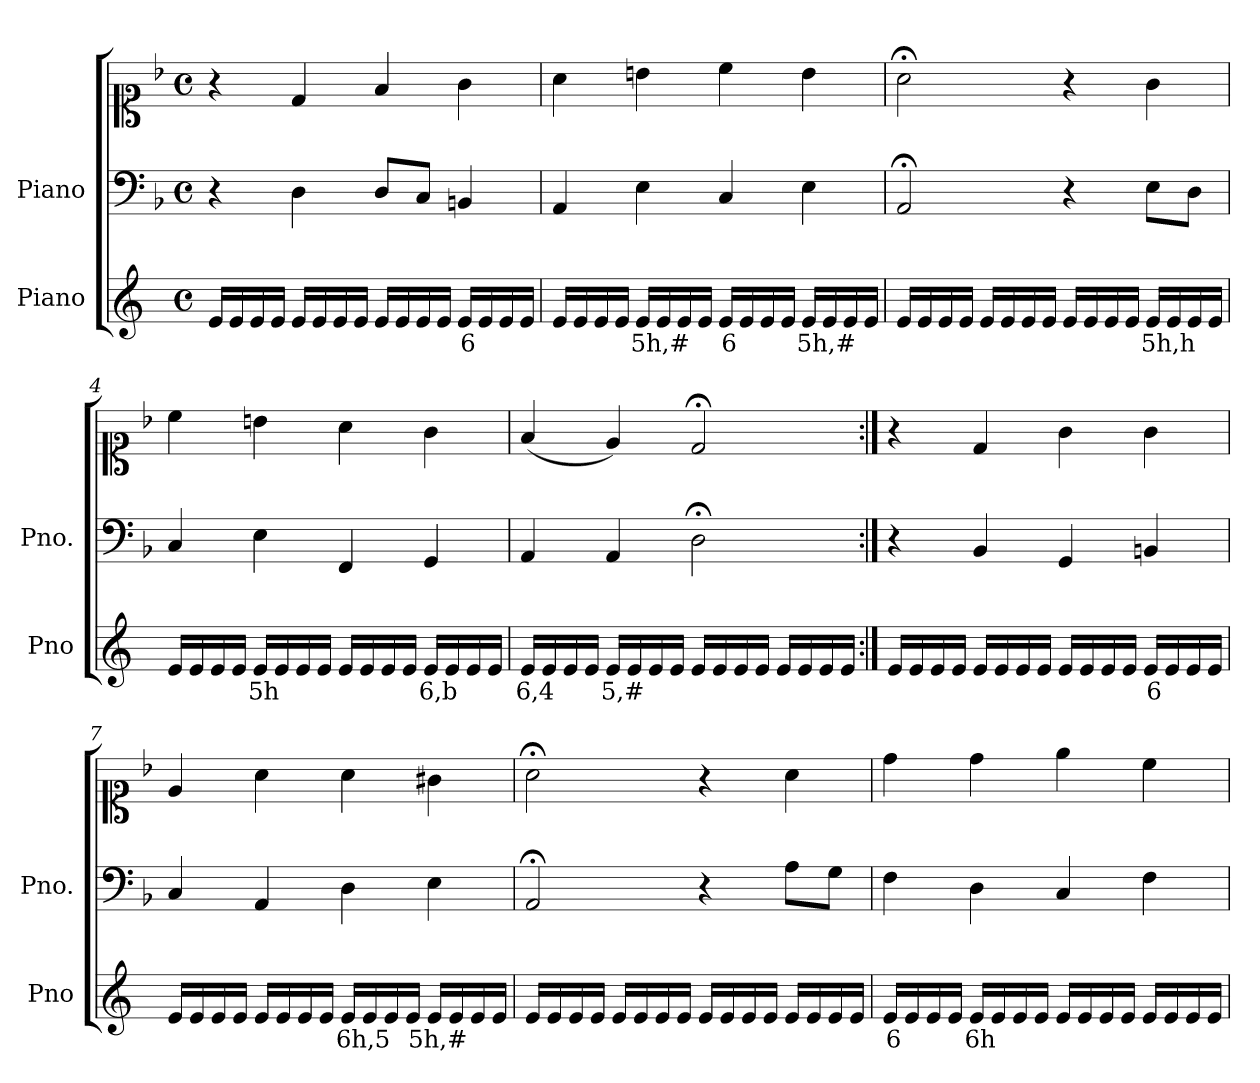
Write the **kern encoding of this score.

**kern	**text	**kern	**kern
*part2	*part2	*part1	*part1
*staff3	*staff3	*staff2	*staff1
*I"Piano	*	*I"Piano	*
*I'Pno	*	*I'Pno.	*
*clefG2	*	*clefF4	*clefC1
*k[]	*	*k[b-]	*k[b-]
*M4/4	*	*M4/4	*M4/4
*met(c)	*	*met(c)	*met(c)
=1	=1	=1	=1
16e/LL	.	4r	4r
16e/	.	.	.
16e/	.	.	.
16e/JJ	.	.	.
16e/LL	.	4D\	4d/
16e/	.	.	.
16e/	.	.	.
16e/JJ	.	.	.
16e/LL	.	8D/L	4f/
16e/	.	.	.
!	!LO:LY:b	!	!
16e/	_	8C/J	.
16e/JJ	.	.	.
!	!LO:LY:b	!	!
16e/LL	6	4BBn/	4g\
16e/	.	.	.
16e/	.	.	.
16e/JJ	.	.	.
=2	=2	=2	=2
16e/LL	.	4AA/	4a\
16e/	.	.	.
16e/	.	.	.
16e/JJ	.	.	.
!	!LO:LY:b	!	!
16e/LL	5h,#	4E\	4bn\
16e/	.	.	.
16e/	.	.	.
16e/JJ	.	.	.
!	!LO:LY:b	!	!
16e/LL	6	4C/	4cc\
16e/	.	.	.
16e/	.	.	.
16e/JJ	.	.	.
!	!LO:LY:b	!	!
16e/LL	5h,#	4E\	4b\
16e/	.	.	.
16e/	.	.	.
16e/JJ	.	.	.
=3	=3	=3	=3
16e/LL	.	2AA;</	2a;<\
16e/	.	.	.
16e/	.	.	.
16e/JJ	.	.	.
16e/LL	.	.	.
16e/	.	.	.
16e/	.	.	.
16e/JJ	.	.	.
16e/LL	.	4r	4r
16e/	.	.	.
16e/	.	.	.
16e/JJ	.	.	.
!	!LO:LY:b	!	!
16e/LL	5h,h	8E\L	4g\
16e/	.	.	.
!	!LO:LY:b	!	!
16e/	_	8D\J	.
16e/JJ	.	.	.
=4	=4	=4	=4
16e/LL	.	4C/	4cc\
16e/	.	.	.
16e/	.	.	.
16e/JJ	.	.	.
!	!LO:LY:b	!	!
16e/LL	5h	4E\	4bn\
16e/	.	.	.
16e/	.	.	.
16e/JJ	.	.	.
16e/LL	.	4FF/	4a\
16e/	.	.	.
16e/	.	.	.
16e/JJ	.	.	.
!	!LO:LY:b	!	!
16e/LL	6,b	4GG/	4g\
16e/	.	.	.
16e/	.	.	.
16e/JJ	.	.	.
=5	=5	=5	=5
!	!LO:LY:b	!	!
16e/LL	6,4	4AA/	(<4f/
16e/	.	.	.
16e/	.	.	.
16e/JJ	.	.	.
!	!LO:LY:b	!	!
16e/LL	5,#	4AA/	4e/)
16e/	.	.	.
16e/	.	.	.
16e/JJ	.	.	.
16e/LL	.	2D;<\	2d;</
16e/	.	.	.
16e/	.	.	.
16e/JJ	.	.	.
16e/LL	.	.	.
16e/	.	.	.
16e/	.	.	.
16e/JJ	.	.	.
=6:|!	=6:|!	=6:|!	=6:|!
16e/LL	.	4r	4r
16e/	.	.	.
16e/	.	.	.
16e/JJ	.	.	.
16e/LL	.	4BB-/	4d/
16e/	.	.	.
16e/	.	.	.
16e/JJ	.	.	.
16e/LL	.	4GG/	4g\
16e/	.	.	.
16e/	.	.	.
16e/JJ	.	.	.
!	!LO:LY:b	!	!
16e/LL	6	4BBn/	4g\
16e/	.	.	.
16e/	.	.	.
16e/JJ	.	.	.
=7	=7	=7	=7
16e/LL	.	4C/	4e/
16e/	.	.	.
16e/	.	.	.
16e/JJ	.	.	.
16e/LL	.	4AA/	4a\
16e/	.	.	.
16e/	.	.	.
16e/JJ	.	.	.
!	!LO:LY:b	!	!
16e/LL	6h,5	4D\	4a\
16e/	.	.	.
16e/	.	.	.
16e/JJ	.	.	.
!	!LO:LY:b	!	!
16e/LL	5h,#	4E\	4g#X\
16e/	.	.	.
16e/	.	.	.
16e/JJ	.	.	.
=8	=8	=8	=8
16e/LL	.	2AA;</	2a;<\
16e/	.	.	.
16e/	.	.	.
16e/JJ	.	.	.
16e/LL	.	.	.
16e/	.	.	.
16e/	.	.	.
16e/JJ	.	.	.
16e/LL	.	4r	4r
16e/	.	.	.
16e/	.	.	.
16e/JJ	.	.	.
16e/LL	.	8A\L	4a\
16e/	.	.	.
!	!LO:LY:b	!	!
16e/	_	8G\J	.
16e/JJ	.	.	.
=9	=9	=9	=9
!	!LO:LY:b	!	!
16e/LL	6	4F\	4dd\
16e/	.	.	.
16e/	.	.	.
16e/JJ	.	.	.
!	!LO:LY:b	!	!
16e/LL	6h	4D\	4dd\
16e/	.	.	.
16e/	.	.	.
16e/JJ	.	.	.
16e/LL	.	4C/	4ee\
16e/	.	.	.
16e/	.	.	.
16e/JJ	.	.	.
16e/LL	.	4F\	4cc\
16e/	.	.	.
16e/	.	.	.
16e/JJ	.	.	.
=	=	=	=
*-	*-	*-	*-
